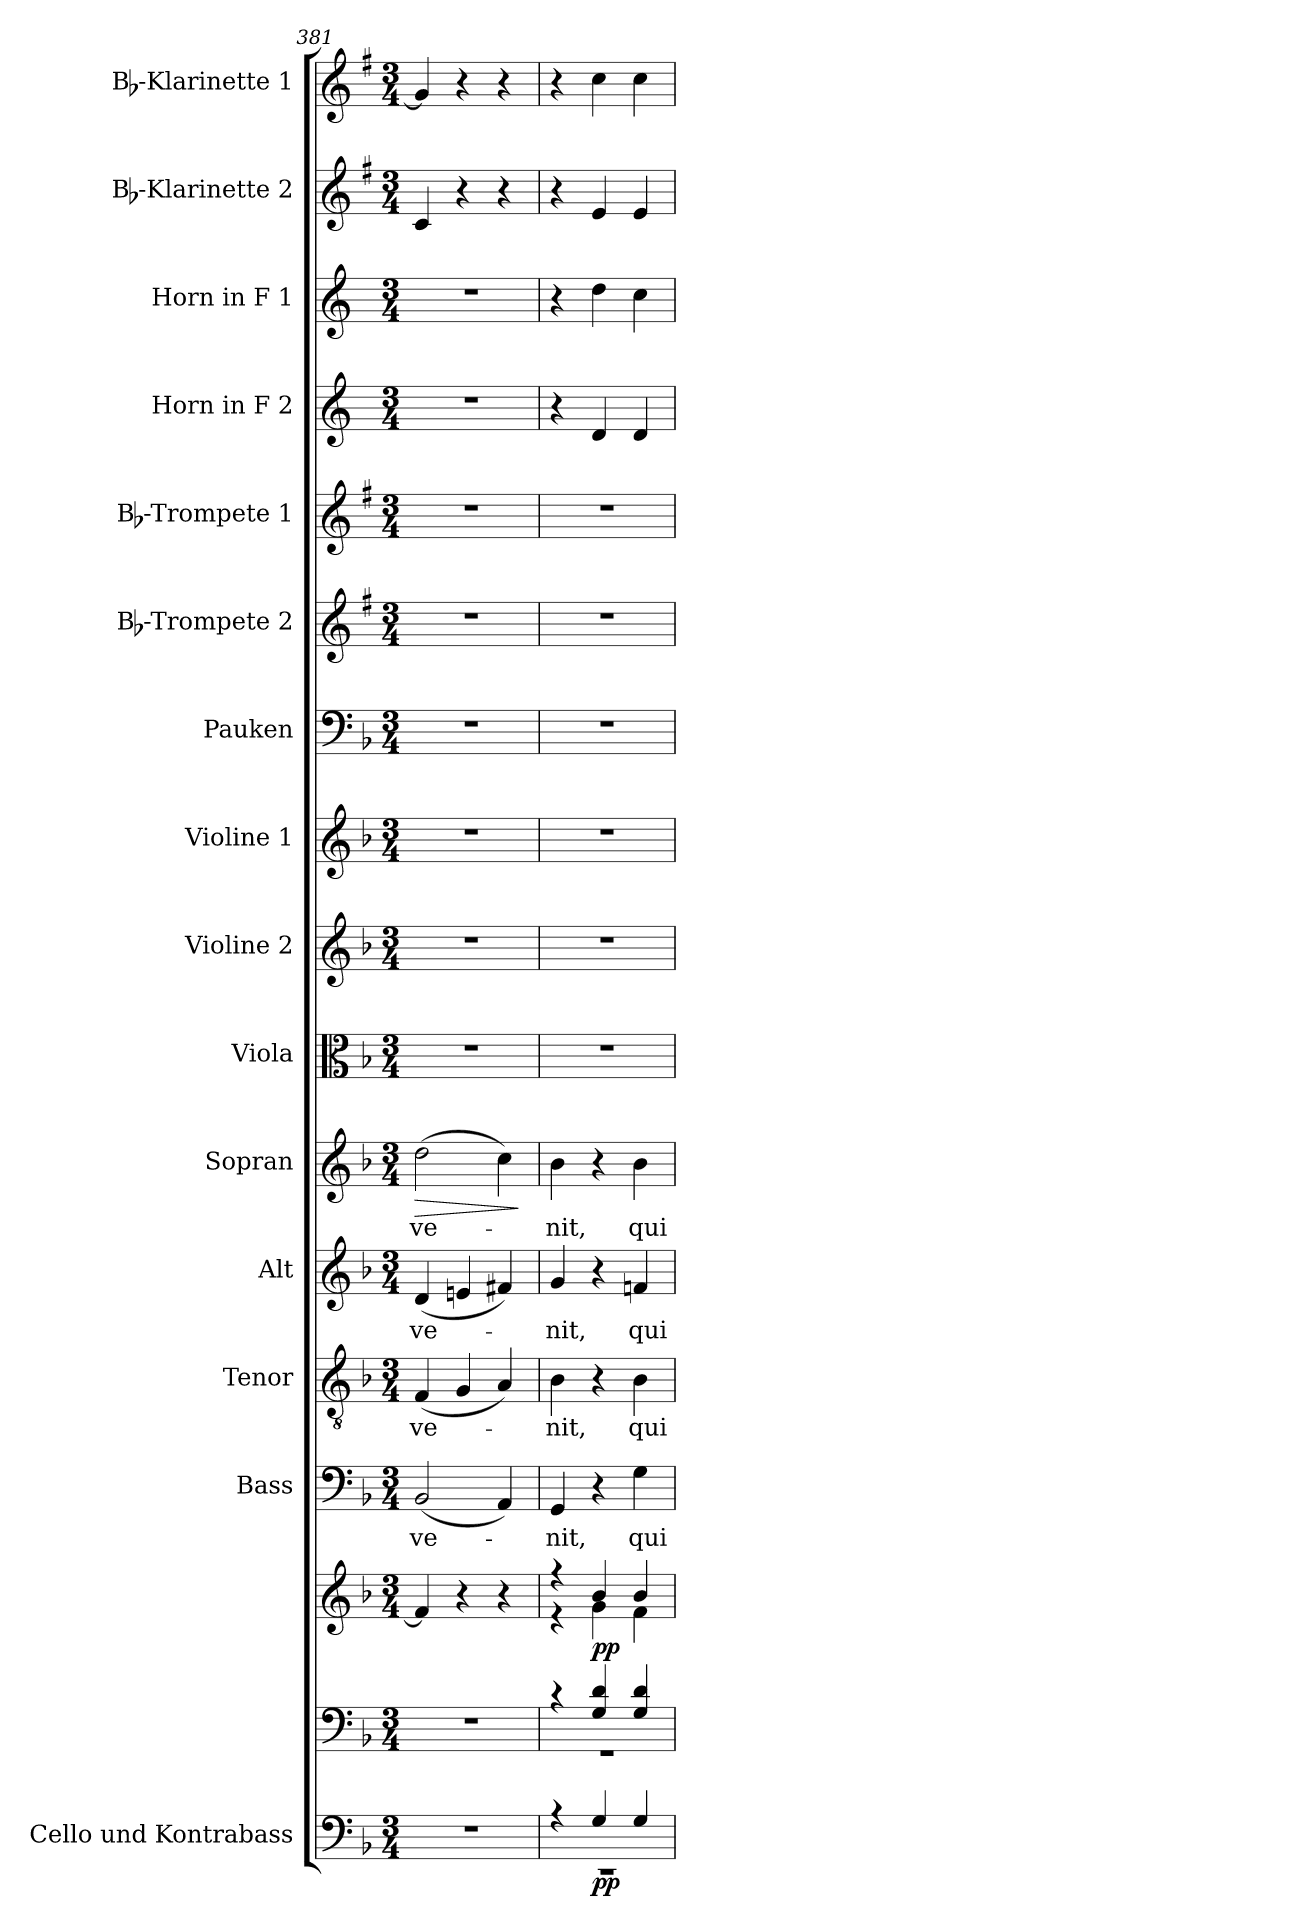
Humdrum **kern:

**kern	**dynam	**kern	**kern	**dynam	**kern	**text	**kern	**text	**kern	**text	**kern	**text	**dynam	**kern	**kern	**kern	**kern	**kern	**kern	**kern	**kern	**kern	**kern
*part16	*part16	*part15	*part15	*part15	*part14	*part14	*part13	*part13	*part12	*part12	*part11	*part11	*part11	*part10	*part9	*part8	*part7	*part6	*part5	*part4	*part3	*part2	*part1
*staff17	*staff17	*staff16	*staff15	*staff15/16	*staff14	*staff14	*staff13	*staff13	*staff12	*staff12	*staff11	*staff11	*staff11	*staff10	*staff9	*staff8	*staff7	*staff6	*staff5	*staff4	*staff3	*staff2	*staff1
*I"Cello und Kontrabass	*	*	*	*	*I"Bass	*	*I"Tenor	*	*I"Alt	*	*I"Sopran	*	*	*I"Viola	*I"Violine 2	*I"Violine 1	*I"Pauken	*I"Bb-Trompete 2	*I"Bb-Trompete 1	*I"Horn in F 2	*I"Horn in F 1	*I"Bb-Klarinette 2	*I"Bb-Klarinette 1
*I'Kb.	*	*	*	*	*I'B.	*	*I'T.	*	*I'A.	*	*I'S.	*	*	*I'Vla.	*I'Vl. 2	*I'Vl. 1	*I'Pk.	*I'Bb Trp. 2	*I'Bb Trp. 1	*	*	*I'Bb Kl. 2	*I'Bb Kl. 1
*clefF4	*	*clefF4	*clefG2	*	*clefF4	*	*clefGv2	*	*clefG2	*	*clefG2	*	*	*clefC3	*clefG2	*clefG2	*clefF4	*clefG2	*clefG2	*clefG2	*clefG2	*clefG2	*clefG2
*ITrd7c12	*	*	*	*	*	*	*	*	*	*	*	*	*	*	*	*	*	*ITrd1c2	*ITrd1c2	*ITrd4c7	*ITrd4c7	*ITrd1c2	*ITrd1c2
*k[b-]	*	*k[b-]	*k[b-]	*	*k[b-]	*	*k[b-]	*	*k[b-]	*	*k[b-]	*	*	*k[b-]	*k[b-]	*k[b-]	*k[b-]	*k[b-]	*k[b-]	*k[b-]	*k[b-]	*k[b-]	*k[b-]
*F:	*	*F:	*F:	*	*F:	*	*F:	*	*F:	*	*F:	*	*	*F:	*F:	*F:	*F:	*F:	*F:	*F:	*F:	*F:	*F:
*M3/4	*	*M3/4	*M3/4	*	*M3/4	*	*M3/4	*	*M3/4	*	*M3/4	*	*	*M3/4	*M3/4	*M3/4	*M3/4	*M3/4	*M3/4	*M3/4	*M3/4	*M3/4	*M3/4
=381	=381	=381	=381	=381	=381	=381	=381	=381	=381	=381	=381	=381	=381	=381	=381	=381	=381	=381	=381	=381	=381	=381	=381
!	!	!	!	!	!	!LO:LY:b	!	!LO:LY:b	!	!LO:LY:b	!	!LO:LY:b	!LO:HP:b	!	!	!	!	!	!	!	!	!	!
2.r	.	2.r	4f/]	.	(<2BB-/	ve-	(<4F/	ve-	(<4d/	ve-	(>2dd\	ve-	>	2.r	2.r	2.r	2.r	2.r	2.r	2.r	2.r	4B-/	4f/]
.	.	.	4r	.	.	.	4G/	.	4en/	.	.	.	.	.	.	.	.	.	.	.	.	4r	4r
.	.	.	4r	.	4AA/)	.	4A/)	.	4f#X/)	.	4cc\)	.	.	.	.	.	.	.	.	.	.	4r	4r
.	.	.	.	.	.	.	.	.	.	.	.	.	]	.	.	.	.	.	.	.	.	.	.
=382	=382	=382	=382	=382	=382	=382	=382	=382	=382	=382	=382	=382	=382	=382	=382	=382	=382	=382	=382	=382	=382	=382	=382
*^	*	*^	*	*	*	*	*	*	*	*	*	*	*	*	*	*	*	*	*	*	*	*	*
!	!LO:N:vis=1	!	!	!LO:N:vis=1	!	!	!	!LO:LY:b	!	!LO:LY:b	!	!LO:LY:b	!	!LO:LY:b	!	!	!	!	!	!	!	!	!	!	!
*	*	*	*	*	*^	*	*	*	*	*	*	*	*	*	*	*	*	*	*	*	*	*	*	*	*
4rG	2.rEE	.	4rc	2.rGG	4r	4r	.	4GG/	-nit,	4B-\	-nit,	4g/	-nit,	4b-\	-nit,	.	2.r	2.r	2.r	2.r	2.r	2.r	4r	4r	4r	4r
!	!	!LO:DY:b	!	!	!	!	!LO:DY:b	!	!	!	!	!	!	!	!	!	!	!	!	!	!	!	!	!	!	!
4GG/	.	pp	4G/ 4d/	.	4b-/	4g\	pp	4r	.	4r	.	4r	.	4r	.	.	.	.	.	.	.	.	4G/	4g\	4d/	4b-\
!	!	!	!	!	!	!	!	!	!LO:LY:b	!	!LO:LY:b	!	!LO:LY:b	!	!LO:LY:b	!	!	!	!	!	!	!	!	!	!	!
4GG/	.	.	4G/ 4d/	.	4b-/	4f\	.	4G\	qui	4B-\	qui	4fn/	qui	4b-\	qui	.	.	.	.	.	.	.	4G/	4f\	4d/	4b-\
*v	*v	*	*	*	*	*	*	*	*	*	*	*	*	*	*	*	*	*	*	*	*	*	*	*	*	*
*	*	*v	*v	*	*	*	*	*	*	*	*	*	*	*	*	*	*	*	*	*	*	*	*	*	*
*	*	*	*v	*v	*	*	*	*	*	*	*	*	*	*	*	*	*	*	*	*	*	*	*	*
=	=	=	=	=	=	=	=	=	=	=	=	=	=	=	=	=	=	=	=	=	=	=	=
*-	*-	*-	*-	*-	*-	*-	*-	*-	*-	*-	*-	*-	*-	*-	*-	*-	*-	*-	*-	*-	*-	*-	*-
